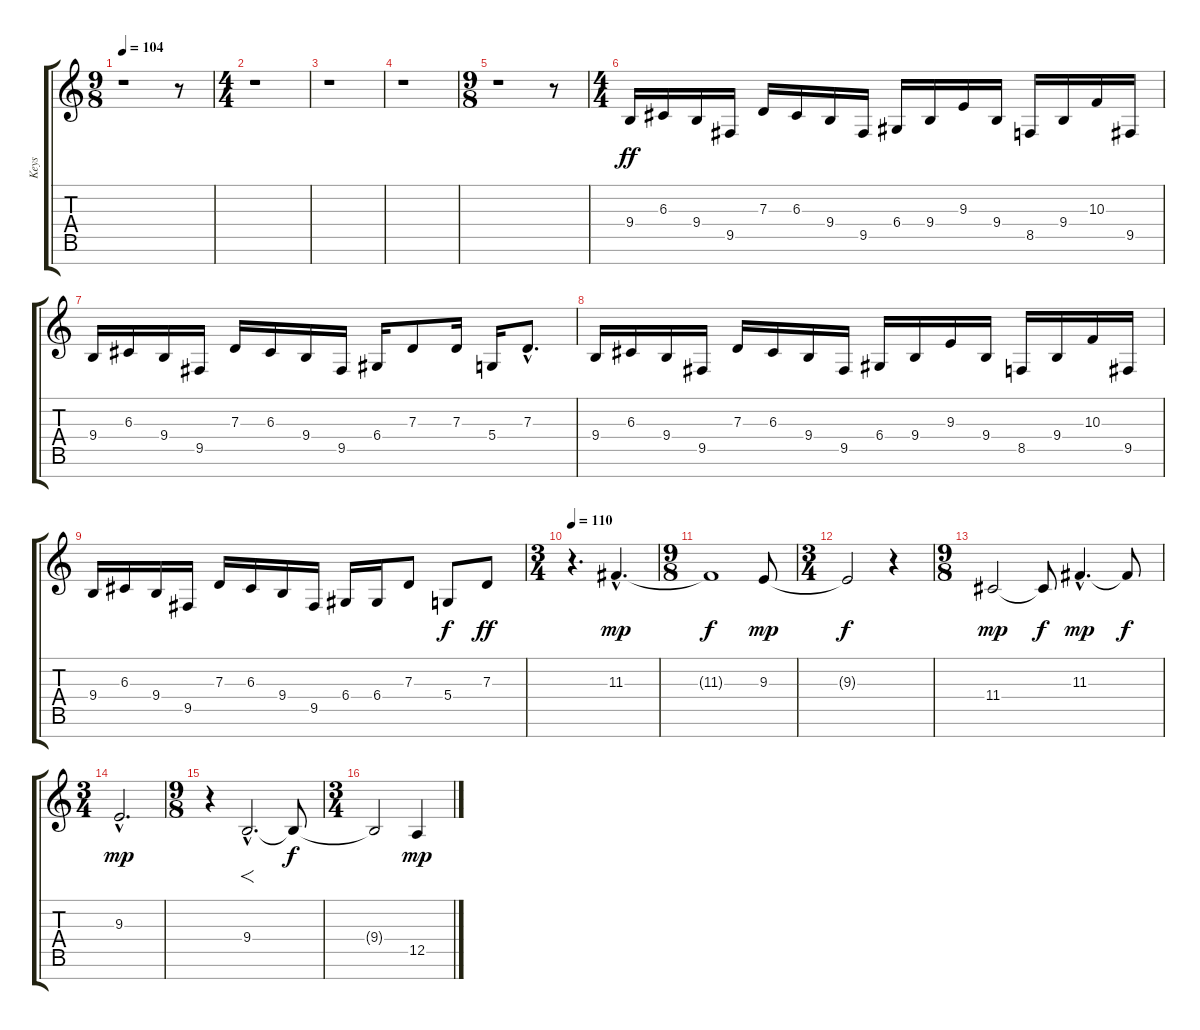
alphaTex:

\track ("Keys" "Keys") {instrument synthstrings2}
\staff {score tabs}
\tuning (E4 B3 G3 D3 A2 E2 B1) {hide}
\ts (9 8)
\tempo 104
\clef g2
\ks c
r.1{dy f} r.8 |
\ts (4 4)
r.1 |
r.1 |
r.1 |
\ts (9 8)
r.1 r.8 |
\ts (4 4)
9.4.16{dy ff} 6.3.16 9.4.16 9.5.16 7.3.16 6.3.16 9.4.16 9.5.16 6.4.16 9.4.16 9.3.16 9.4.16 8.5.16 9.4.16 10.3.16 9.5.16 |
9.4.16 6.3.16 9.4.16 9.5.16 7.3.16 6.3.16 9.4.16 9.5.16 6.4.16 7.3.8 7.3.16 5.4.16 7.3{hac}.8{d} |
9.4.16 6.3.16 9.4.16 9.5.16 7.3.16 6.3.16 9.4.16 9.5.16 6.4.16 9.4.16 9.3.16 9.4.16 8.5.16 9.4.16 10.3.16 9.5.16 |
9.4.16 6.3.16 9.4.16 9.5.16 7.3.16 6.3.16 9.4.16 9.5.16 6.4.16 6.4.16 7.3.8 5.4.8{dy f} 7.3.8{dy ff} |
\ts (3 4)
\tempo 110
r.4{d} 11.3{hac}.4{d dy mp} |
\ts (9 8)
11.3{t}.1{dy f} 9.3.8{dy mp} |
\ts (3 4)
9.3{t}.2{dy f} r.4 |
\ts (9 8)
11.4.2{dy mp} 11.4{t}.8{dy f} 11.3{hac}.4{d dy mp} 11.3{t}.8{dy f} |
\ts (3 4)
9.3{hac}.2{d dy mp} |
\ts (9 8)
r.4 9.4{hac}.2{f d} 9.4{t}.8{dy f} |
\ts (3 4)
9.4{t}.2 12.5.4{dy mp}
